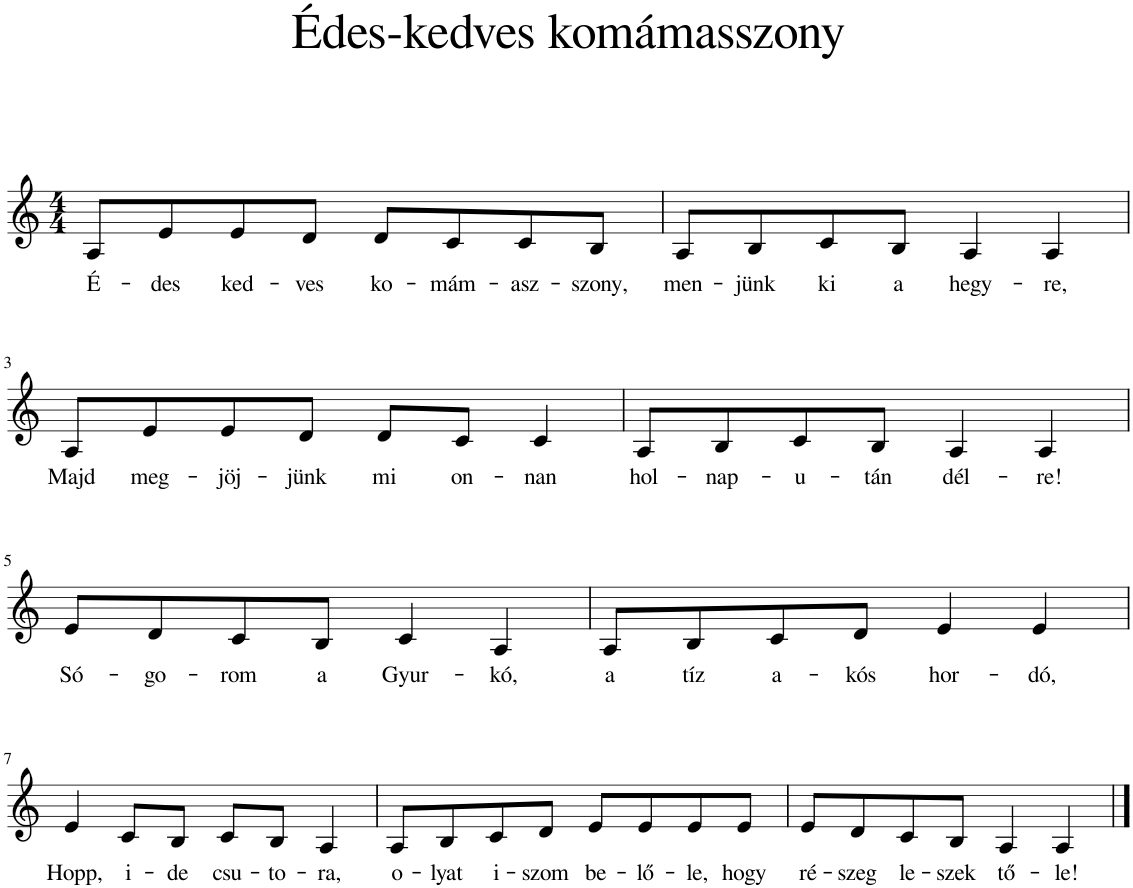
**kern	**text
*part1	*part1
*staff1	*staff1
*I"Piano	*
*I'Pno	*
*clefG2	*
*k[]	*
*M4/4	*
=1	=1
!	!LO:LY:b
8A/L	É-
!	!LO:LY:b
8e/	-des
!	!LO:LY:b
8e/	ked-
!	!LO:LY:b
8d/J	-ves
!	!LO:LY:b
8d/L	ko-
!	!LO:LY:b
8c/	-mám-
!	!LO:LY:b
8c/	-asz-
!	!LO:LY:b
8B/J	-szony,
=2	=2
!	!LO:LY:b
8A/L	men-
!	!LO:LY:b
8B/	-jünk
!	!LO:LY:b
8c/	ki
!	!LO:LY:b
8B/J	a
!	!LO:LY:b
4A/	hegy-
!	!LO:LY:b
4A/	-re,
!!LO:LB:g=z
=3	=3
!	!LO:LY:b
8A/L	Majd
!	!LO:LY:b
8e/	meg-
!	!LO:LY:b
8e/	-jöj-
!	!LO:LY:b
8d/J	-jünk
!	!LO:LY:b
8d/L	mi
!	!LO:LY:b
8c/J	on-
!	!LO:LY:b
4c/	-nan
=4	=4
!	!LO:LY:b
8A/L	hol-
!	!LO:LY:b
8B/	-nap-
!	!LO:LY:b
8c/	-u-
!	!LO:LY:b
8B/J	-tán
!	!LO:LY:b
4A/	dél-
!	!LO:LY:b
4A/	-re!
!!LO:LB:g=z
=5	=5
!	!LO:LY:b
8e/L	Só-
!	!LO:LY:b
8d/	-go-
!	!LO:LY:b
8c/	-rom
!	!LO:LY:b
8B/J	a
!	!LO:LY:b
4c/	Gyur-
!	!LO:LY:b
4A/	-kó,
=6	=6
!	!LO:LY:b
8A/L	a
!	!LO:LY:b
8B/	tíz
!	!LO:LY:b
8c/	a-
!	!LO:LY:b
8d/J	-kós
!	!LO:LY:b
4e/	hor-
!	!LO:LY:b
4e/	-dó,
!!LO:LB:g=z
=7	=7
!	!LO:LY:b
4e/	Hopp,
!	!LO:LY:b
8c/L	i-
!	!LO:LY:b
8B/J	-de
!	!LO:LY:b
8c/L	csu-
!	!LO:LY:b
8B/J	-to-
!	!LO:LY:b
4A/	-ra,
=8	=8
!	!LO:LY:b
8A/L	o-
!	!LO:LY:b
8B/	-lyat
!	!LO:LY:b
8c/	i-
!	!LO:LY:b
8d/J	-szom
!	!LO:LY:b
8e/L	be-
!	!LO:LY:b
8e/	-lő-
!	!LO:LY:b
8e/	-le,
!	!LO:LY:b
8e/J	hogy
=9	=9
!	!LO:LY:b
8e/L	ré-
!	!LO:LY:b
8d/	-szeg
!	!LO:LY:b
8c/	le-
!	!LO:LY:b
8B/J	-szek
!	!LO:LY:b
4A/	tő-
!	!LO:LY:b
4A/	-le!
==	==
*-	*-
